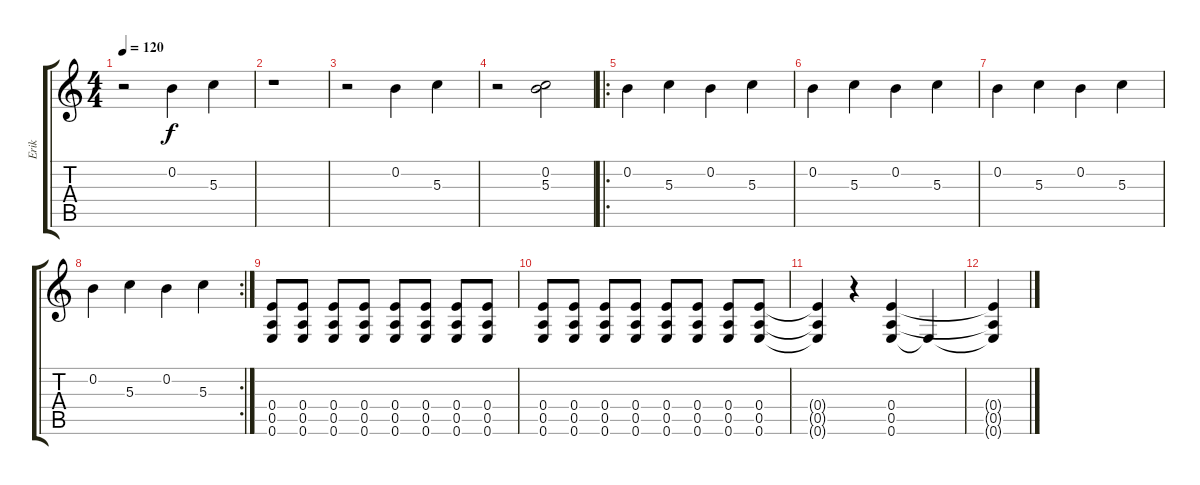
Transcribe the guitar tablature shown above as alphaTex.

\track ("Erik" "Erik") {instrument overdrivenguitar}
\staff {score tabs}
\tuning (E4 B3 G3 E3 A2 E2) {hide}
\ts (4 4)
\tempo 120
\clef g2
\ks c
r.2{dy f} 0.2.4 5.3.4 |
r.1 |
r.2 0.2.4 5.3.4 |
r.2 (0.2 5.3).2 |
\ro
0.2.4 5.3.4 0.2.4 5.3.4 |
0.2.4 5.3.4 0.2.4 5.3.4 |
0.2.4 5.3.4 0.2.4 5.3.4 |
\rc 2
0.2.4 5.3.4 0.2.4 5.3.4 |
(0.4 0.5 0.6).8 (0.4 0.5 0.6).8 (0.4 0.5 0.6).8 (0.4 0.5 0.6).8 (0.4 0.5 0.6).8 (0.4 0.5 0.6).8 (0.4 0.5 0.6).8 (0.4 0.5 0.6).8 |
(0.4 0.5 0.6).8 (0.4 0.5 0.6).8 (0.4 0.5 0.6).8 (0.4 0.5 0.6).8 (0.4 0.5 0.6).8 (0.4 0.5 0.6).8 (0.4 0.5 0.6).8 (0.4 0.5 0.6).8 |
(0.4{t} 0.5{t} 0.6{t}).4{volume 0 balance 11} r.4 (0.4 0.5 0.6).4 0.6{t}.4 |
(0.4{t} 0.5{t} 0.6{t}).4
